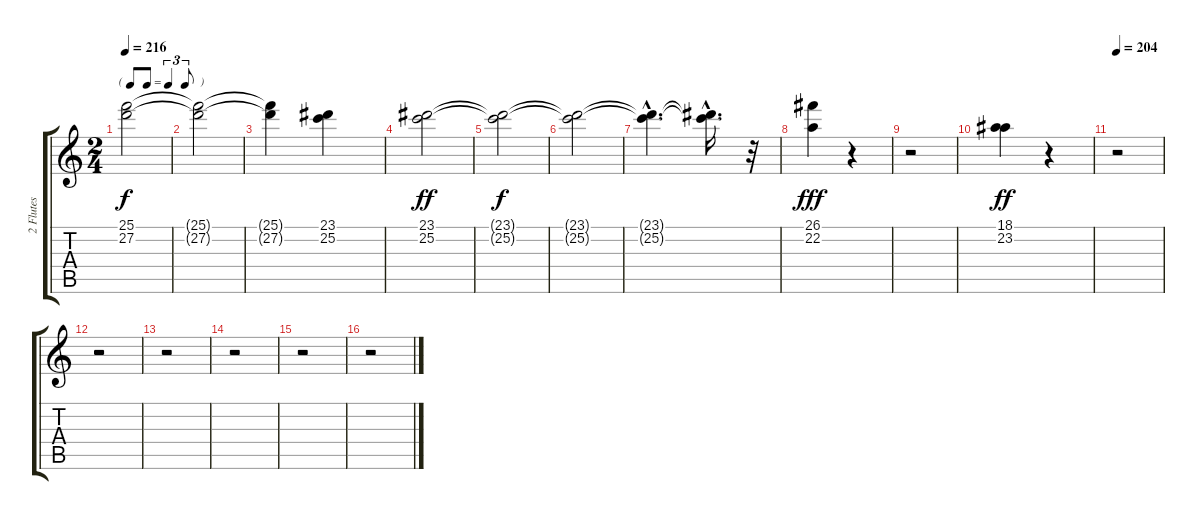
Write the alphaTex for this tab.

\track ("2 Flutes" "2 Flutes") {instrument flute}
\staff {score tabs}
\tuning (E4 B3 G3 D3 A2 E2) {hide}
\ts (2 4)
\tf triplet8th
\tempo 216
\clef g2
\ks c
(25.1{t} 27.2{t}).2{dy f} |
(25.1{t} 27.2{t}).2 |
(25.1{t} 27.2{t}).4 (23.1 25.2).4 |
(23.1 25.2).2{dy ff} |
(23.1{t} 25.2{t}).2{dy f} |
(23.1{t} 25.2{t}).2 |
(23.1{hac t} 25.2{hac t}).4{d} (23.1{hac t} 25.2{hac t}).16{d} r.32 |
(26.1 22.2).4{dy fff} r.4 |
r.2 |
(18.1 23.2).4{dy ff} r.4 |
\tempo 204
r.2 |
r.2 |
r.2 |
r.2 |
r.2 |
r.2
